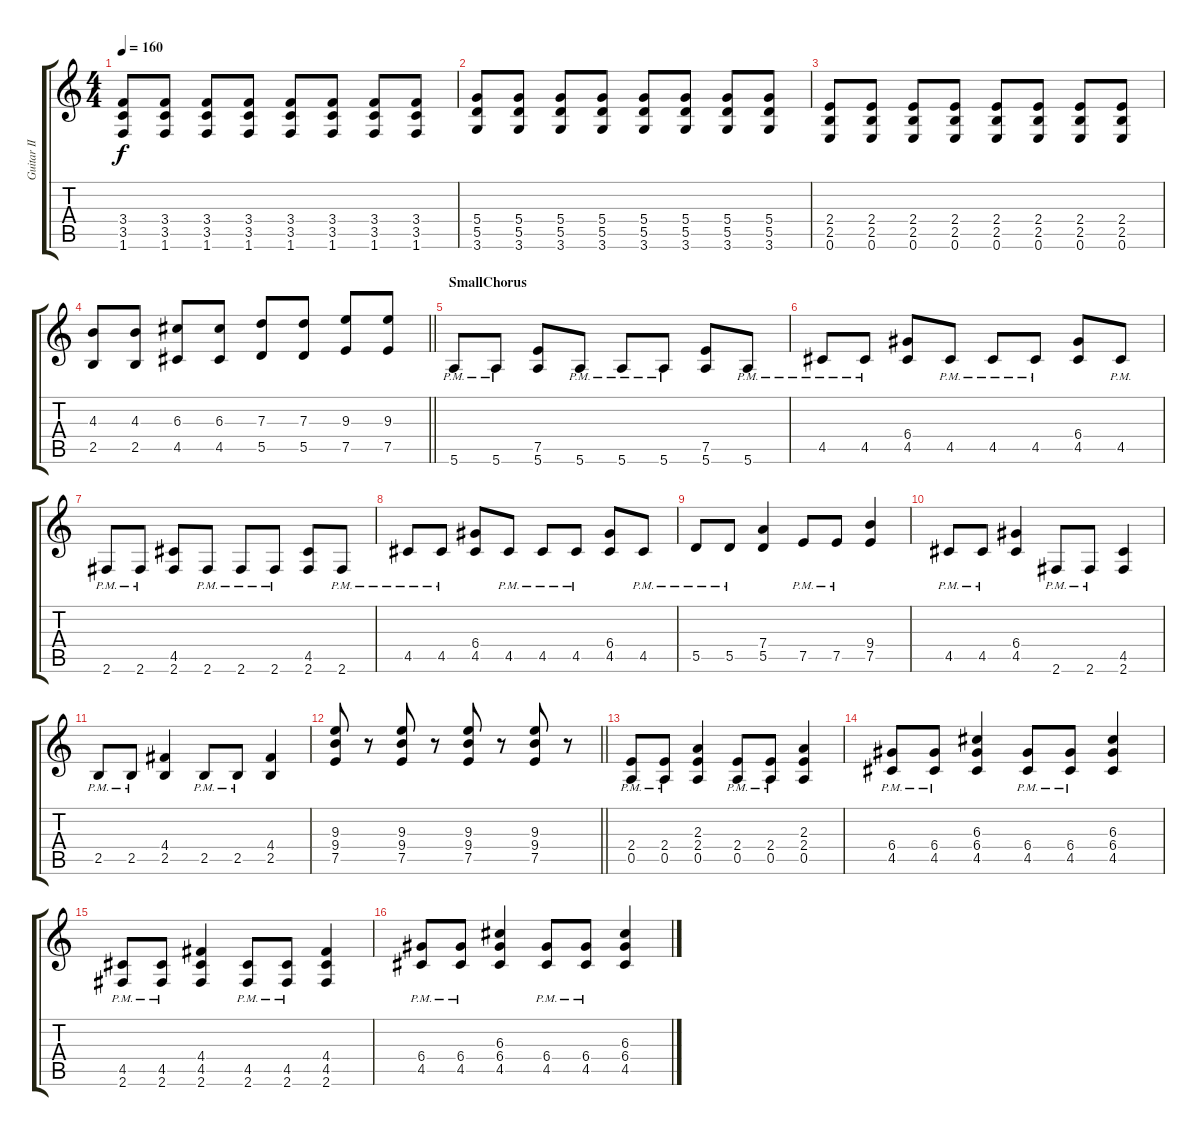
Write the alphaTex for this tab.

\track ("Guitar II" "Guitar II") {instrument overdrivenguitar}
\staff {score tabs}
\tuning (E4 B3 G3 D3 A2 E2) {hide}
\ts (4 4)
\tempo 160
\clef g2
\ks c
(3.4 3.5 1.6).8{dy f} (3.4 3.5 1.6).8 (3.4 3.5 1.6).8 (3.4 3.5 1.6).8 (3.4 3.5 1.6).8 (3.4 3.5 1.6).8 (3.4 3.5 1.6).8 (3.4 3.5 1.6).8 |
(5.4 5.5 3.6).8 (5.4 5.5 3.6).8 (5.4 5.5 3.6).8 (5.4 5.5 3.6).8 (5.4 5.5 3.6).8 (5.4 5.5 3.6).8 (5.4 5.5 3.6).8 (5.4 5.5 3.6).8 |
(2.4 2.5 0.6).8 (2.4 2.5 0.6).8 (2.4 2.5 0.6).8 (2.4 2.5 0.6).8 (2.4 2.5 0.6).8 (2.4 2.5 0.6).8 (2.4 2.5 0.6).8 (2.4 2.5 0.6).8 |
\barLineRight lightlight
(4.3 2.5).8 (4.3 2.5).8 (6.3 4.5).8 (6.3 4.5).8 (7.3 5.5).8 (7.3 5.5).8 (9.3 7.5).8 (9.3 7.5).8 |
\section ("" "SmallChorus")
5.6{pm}.8 5.6{pm}.8 (7.5 5.6).8 5.6{pm}.8 5.6{pm}.8 5.6{pm}.8 (7.5 5.6).8 5.6{pm}.8 |
4.5{pm}.8 4.5{pm}.8 (6.4 4.5).8 4.5{pm}.8 4.5{pm}.8 4.5{pm}.8 (6.4 4.5).8 4.5{pm}.8 |
2.6{pm}.8 2.6{pm}.8 (4.5 2.6).8 2.6{pm}.8 2.6{pm}.8 2.6{pm}.8 (4.5 2.6).8 2.6{pm}.8 |
4.5{pm}.8 4.5{pm}.8 (6.4 4.5).8 4.5{pm}.8 4.5{pm}.8 4.5{pm}.8 (6.4 4.5).8 4.5{pm}.8 |
5.5{pm}.8 5.5{pm}.8 (7.4 5.5).4 7.5{pm}.8 7.5{pm}.8 (9.4 7.5).4 |
4.5{pm}.8 4.5{pm}.8 (6.4 4.5).4 2.6{pm}.8 2.6{pm}.8 (4.5 2.6).4 |
2.5{pm}.8 2.5{pm}.8 (4.4 2.5).4 2.5{pm}.8 2.5{pm}.8 (4.4 2.5).4 |
\barLineRight lightlight
(9.3 9.4 7.5).8 r.8 (9.3 9.4 7.5).8 r.8 (9.3 9.4 7.5).8 r.8 (9.3 9.4 7.5).8 r.8 |
(2.4{pm} 0.5{pm}).8 (2.4{pm} 0.5{pm}).8 (2.3 2.4 0.5).4 (2.4{pm} 0.5{pm}).8 (2.4{pm} 0.5{pm}).8 (2.3 2.4 0.5).4 |
(6.4{pm} 4.5{pm}).8 (6.4{pm} 4.5{pm}).8 (6.3 6.4 4.5).4 (6.4{pm} 4.5{pm}).8 (6.4{pm} 4.5{pm}).8 (6.3 6.4 4.5).4 |
(4.5{pm} 2.6{pm}).8 (4.5{pm} 2.6{pm}).8 (4.4 4.5 2.6).4 (4.5{pm} 2.6{pm}).8 (4.5{pm} 2.6{pm}).8 (4.4 4.5 2.6).4 |
(6.4{pm} 4.5{pm}).8 (6.4{pm} 4.5{pm}).8 (6.3 6.4 4.5).4 (6.4{pm} 4.5{pm}).8 (6.4{pm} 4.5{pm}).8 (6.3 6.4 4.5).4
